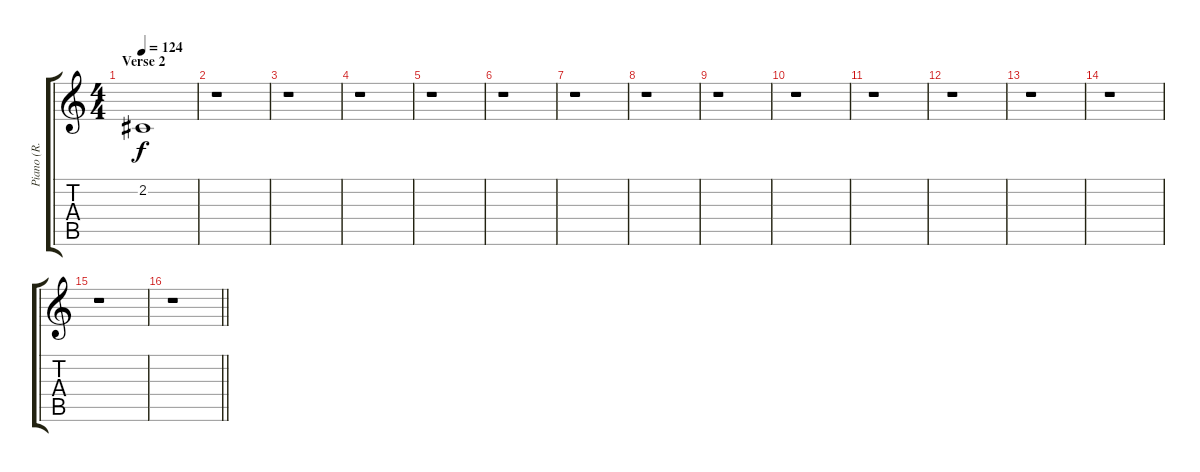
\track ("Piano (R. Hand)" "Piano (R. ") {instrument acousticgrandpiano}
\staff {score tabs}
\tuning (E4 B3 G3 D3 A2 E2) {hide}
\ts (4 4)
\section ("" "Verse 2")
\tempo 124
\clef g2
\ks c
2.2.1{dy f} |
r.1 |
r.1 |
r.1 |
r.1 |
r.1 |
r.1 |
r.1 |
r.1 |
r.1 |
r.1 |
r.1 |
r.1 |
r.1 |
r.1 |
\barLineRight lightlight
r.1
